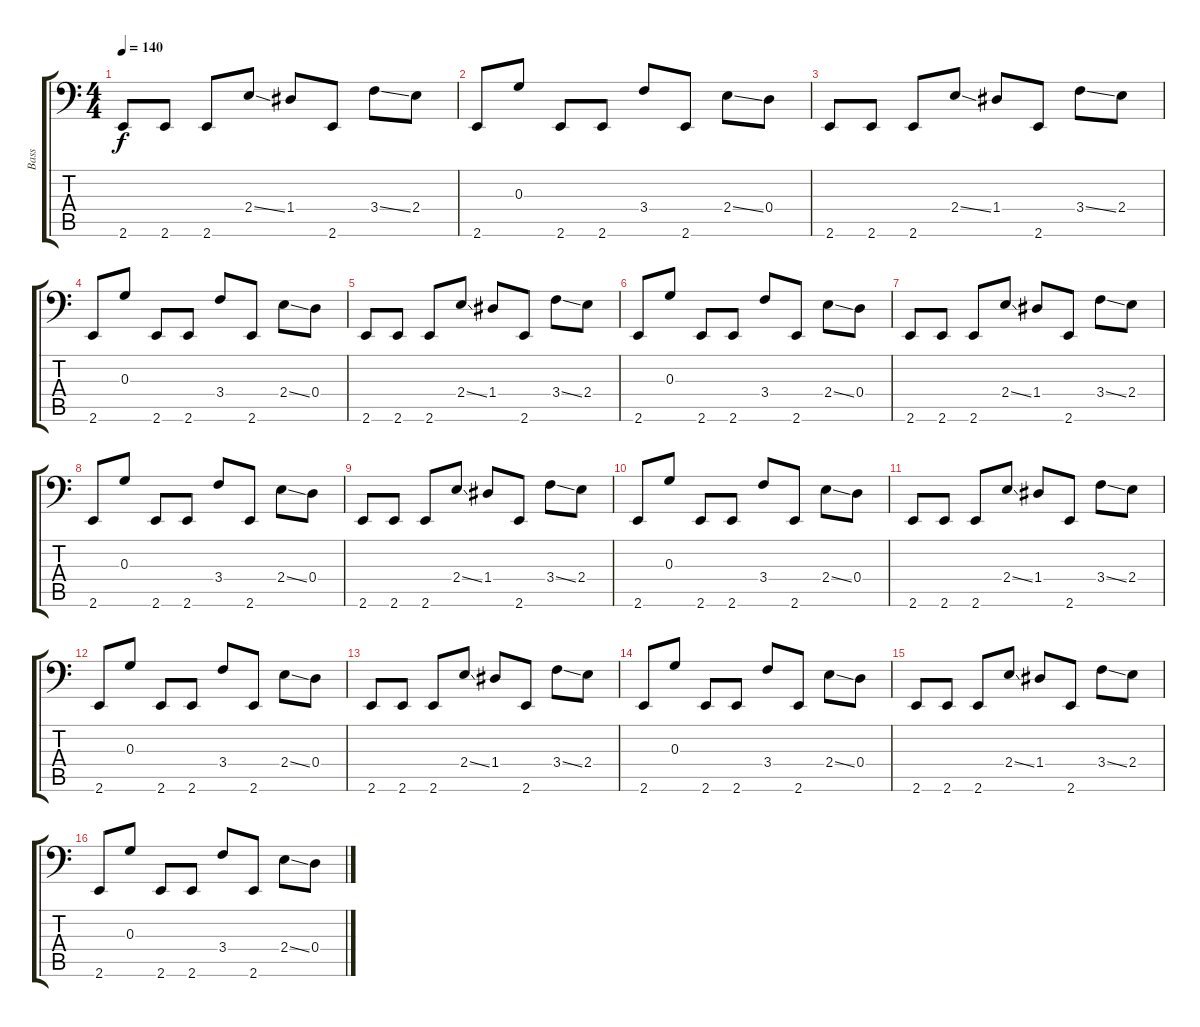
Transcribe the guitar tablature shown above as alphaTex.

\track ("Bass" "Bass") {instrument electricbasspick}
\staff {score tabs}
\tuning (E3 B2 G2 D2 A1 D1) {hide}
\ts (4 4)
\tempo 140
\clef f4
\ks c
2.6.8{dy f} 2.6.8 2.6.8 2.4{ss}.8 1.4.8 2.6.8 3.4{ss}.8 2.4.8 |
2.6.8 0.3.8 2.6.8 2.6.8 3.4.8 2.6.8 2.4{ss}.8 0.4.8 |
2.6.8 2.6.8 2.6.8 2.4{ss}.8 1.4.8 2.6.8 3.4{ss}.8 2.4.8 |
2.6.8 0.3.8 2.6.8 2.6.8 3.4.8 2.6.8 2.4{ss}.8 0.4.8 |
2.6.8 2.6.8 2.6.8 2.4{ss}.8 1.4.8 2.6.8 3.4{ss}.8 2.4.8 |
2.6.8 0.3.8 2.6.8 2.6.8 3.4.8 2.6.8 2.4{ss}.8 0.4.8 |
2.6.8 2.6.8 2.6.8 2.4{ss}.8 1.4.8 2.6.8 3.4{ss}.8 2.4.8 |
2.6.8 0.3.8 2.6.8 2.6.8 3.4.8 2.6.8 2.4{ss}.8 0.4.8 |
2.6.8 2.6.8 2.6.8 2.4{ss}.8 1.4.8 2.6.8 3.4{ss}.8 2.4.8 |
2.6.8 0.3.8 2.6.8 2.6.8 3.4.8 2.6.8 2.4{ss}.8 0.4.8 |
2.6.8 2.6.8 2.6.8 2.4{ss}.8 1.4.8 2.6.8 3.4{ss}.8 2.4.8 |
2.6.8 0.3.8 2.6.8 2.6.8 3.4.8 2.6.8 2.4{ss}.8 0.4.8 |
2.6.8 2.6.8 2.6.8 2.4{ss}.8 1.4.8 2.6.8 3.4{ss}.8 2.4.8 |
2.6.8 0.3.8 2.6.8 2.6.8 3.4.8 2.6.8 2.4{ss}.8 0.4.8 |
2.6.8 2.6.8 2.6.8 2.4{ss}.8 1.4.8 2.6.8 3.4{ss}.8 2.4.8 |
2.6.8 0.3.8 2.6.8 2.6.8 3.4.8 2.6.8 2.4{ss}.8 0.4.8
